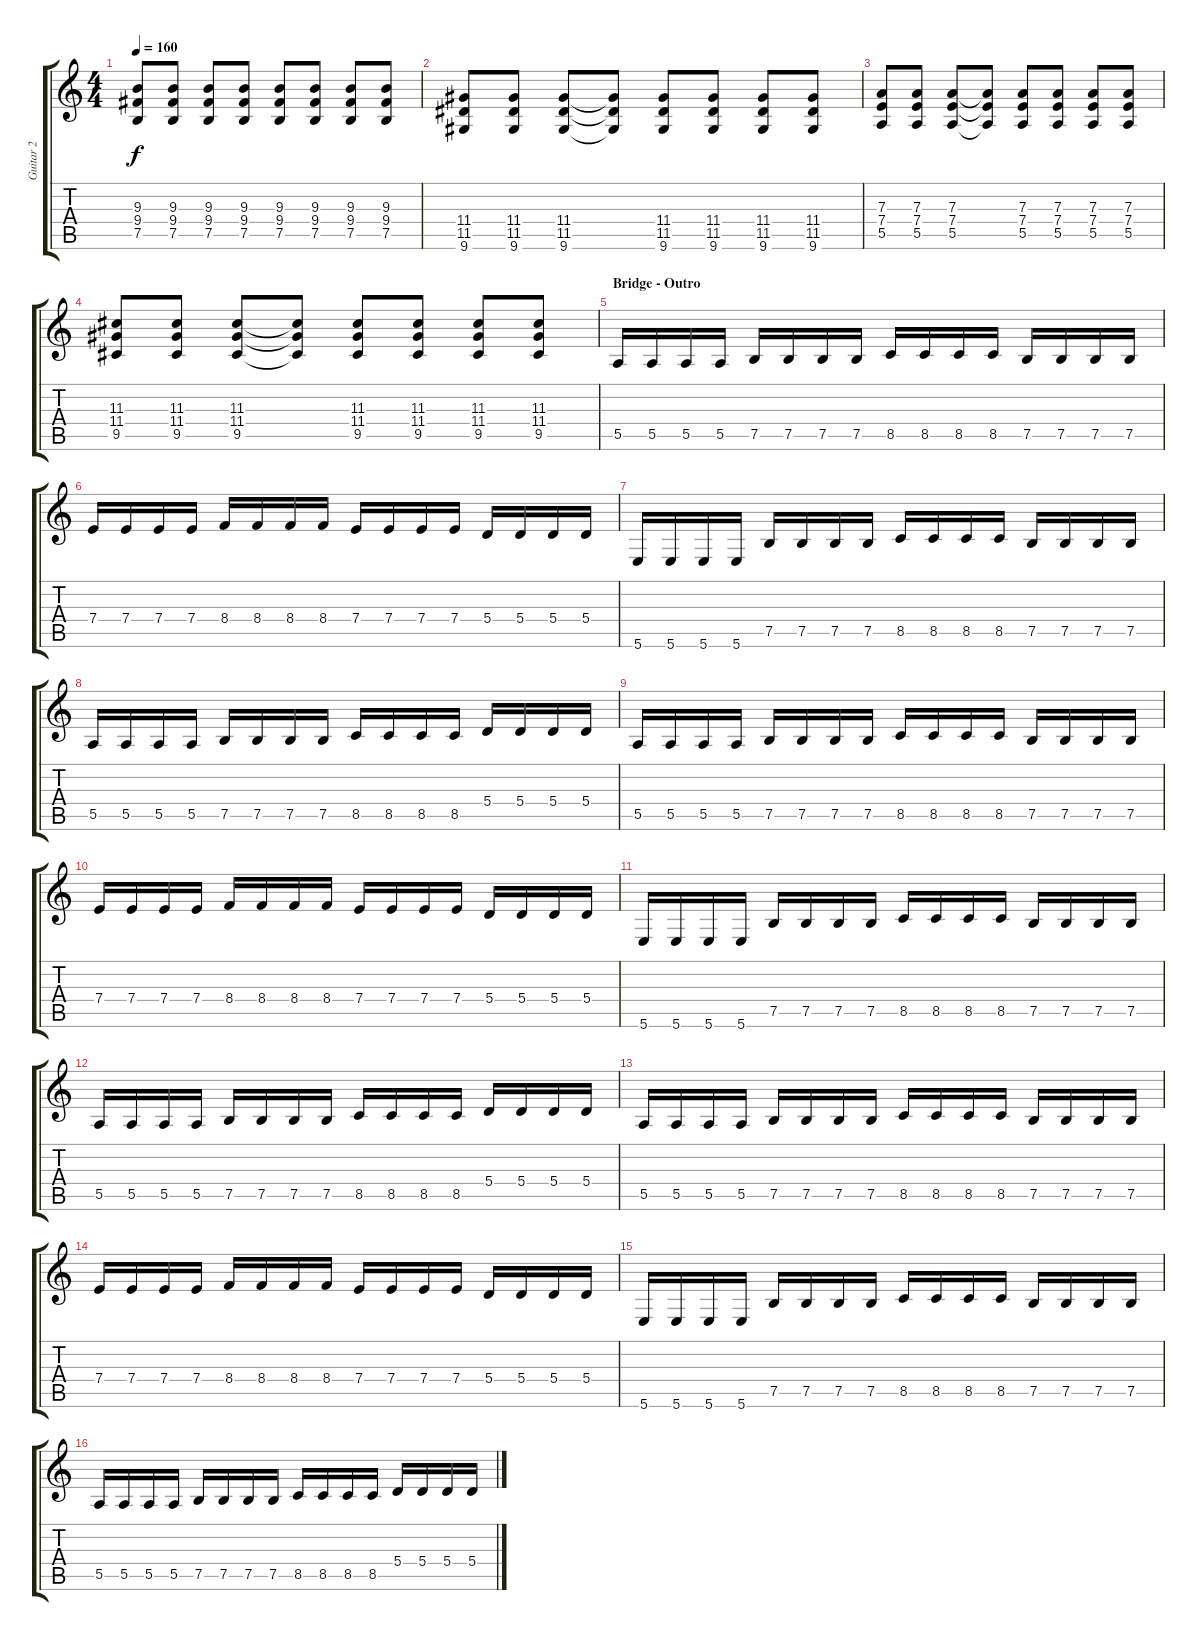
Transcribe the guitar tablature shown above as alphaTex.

\track ("Guitar 2" "Guitar 2") {instrument distortionguitar}
\staff {score tabs}
\tuning (B3 Gb3 D3 A2 E2 B1) {hide}
\ts (4 4)
\tempo 160
\clef g2
\ks c
(9.3 9.4 7.5).8{dy f} (9.3 9.4 7.5).8 (9.3 9.4 7.5).8 (9.3 9.4 7.5).8 (9.3 9.4 7.5).8 (9.3 9.4 7.5).8 (9.3 9.4 7.5).8 (9.3 9.4 7.5).8 |
(11.4 11.5 9.6).8 (11.4 11.5 9.6).8 (11.4 11.5 9.6).8 (11.4{t} 11.5{t} 9.6{t}).8 (11.4 11.5 9.6).8 (11.4 11.5 9.6).8 (11.4 11.5 9.6).8 (11.4 11.5 9.6).8 |
(7.3 7.4 5.5).8 (7.3 7.4 5.5).8 (7.3 7.4 5.5).8 (7.3{t} 7.4{t} 5.5{t}).8 (7.3 7.4 5.5).8 (7.3 7.4 5.5).8 (7.3 7.4 5.5).8 (7.3 7.4 5.5).8 |
(11.3 11.4 9.5).8 (11.3 11.4 9.5).8 (11.3 11.4 9.5).8 (11.3{t} 11.4{t} 9.5{t}).8 (11.3 11.4 9.5).8 (11.3 11.4 9.5).8 (11.3 11.4 9.5).8 (11.3 11.4 9.5).8 |
\section ("" "Bridge - Outro")
5.5.16 5.5.16 5.5.16 5.5.16 7.5.16 7.5.16 7.5.16 7.5.16 8.5.16 8.5.16 8.5.16 8.5.16 7.5.16 7.5.16 7.5.16 7.5.16 |
7.4.16 7.4.16 7.4.16 7.4.16 8.4.16 8.4.16 8.4.16 8.4.16 7.4.16 7.4.16 7.4.16 7.4.16 5.4.16 5.4.16 5.4.16 5.4.16 |
5.6.16 5.6.16 5.6.16 5.6.16 7.5.16 7.5.16 7.5.16 7.5.16 8.5.16 8.5.16 8.5.16 8.5.16 7.5.16 7.5.16 7.5.16 7.5.16 |
5.5.16 5.5.16 5.5.16 5.5.16 7.5.16 7.5.16 7.5.16 7.5.16 8.5.16 8.5.16 8.5.16 8.5.16 5.4.16 5.4.16 5.4.16 5.4.16 |
5.5.16 5.5.16 5.5.16 5.5.16 7.5.16 7.5.16 7.5.16 7.5.16 8.5.16 8.5.16 8.5.16 8.5.16 7.5.16 7.5.16 7.5.16 7.5.16 |
7.4.16 7.4.16 7.4.16 7.4.16 8.4.16 8.4.16 8.4.16 8.4.16 7.4.16 7.4.16 7.4.16 7.4.16 5.4.16 5.4.16 5.4.16 5.4.16 |
5.6.16 5.6.16 5.6.16 5.6.16 7.5.16 7.5.16 7.5.16 7.5.16 8.5.16 8.5.16 8.5.16 8.5.16 7.5.16 7.5.16 7.5.16 7.5.16 |
5.5.16 5.5.16 5.5.16 5.5.16 7.5.16 7.5.16 7.5.16 7.5.16 8.5.16 8.5.16 8.5.16 8.5.16 5.4.16 5.4.16 5.4.16 5.4.16 |
5.5.16 5.5.16 5.5.16 5.5.16 7.5.16 7.5.16 7.5.16 7.5.16 8.5.16 8.5.16 8.5.16 8.5.16 7.5.16 7.5.16 7.5.16 7.5.16 |
7.4.16 7.4.16 7.4.16 7.4.16 8.4.16 8.4.16 8.4.16 8.4.16 7.4.16 7.4.16 7.4.16 7.4.16 5.4.16 5.4.16 5.4.16 5.4.16 |
5.6.16 5.6.16 5.6.16 5.6.16 7.5.16 7.5.16 7.5.16 7.5.16 8.5.16 8.5.16 8.5.16 8.5.16 7.5.16 7.5.16 7.5.16 7.5.16 |
5.5.16 5.5.16 5.5.16 5.5.16 7.5.16 7.5.16 7.5.16 7.5.16 8.5.16 8.5.16 8.5.16 8.5.16 5.4.16 5.4.16 5.4.16 5.4.16
